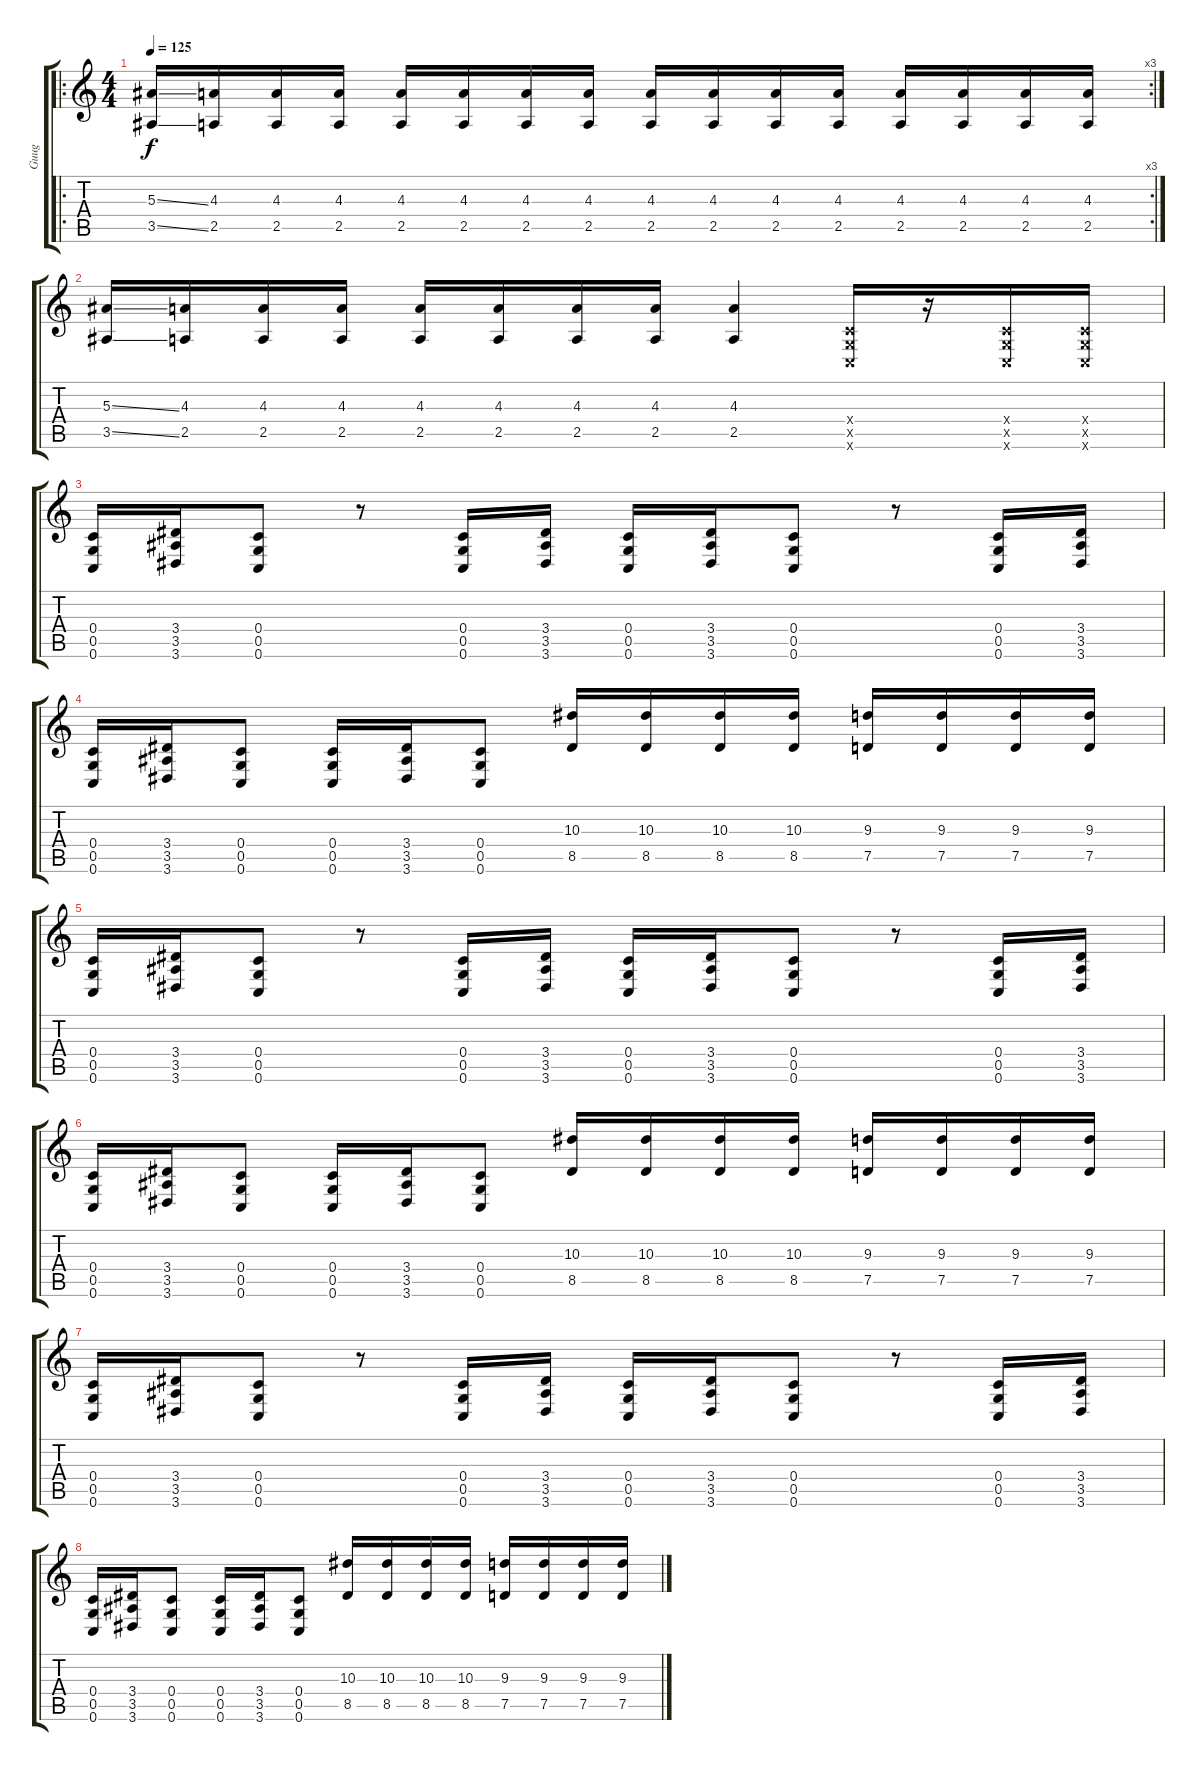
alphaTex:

\track ("Guug" "Guug") {instrument overdrivenguitar}
\staff {score tabs}
\tuning (D4 A3 F3 C3 G2 C2) {hide}
\ro
\rc 3
\ts (4 4)
\tempo 125
\clef g2
\ks c
(5.3{ss} 3.5{ss}).16{dy f instrument overdrivenguitar} (4.3 2.5).16 (4.3 2.5).16 (4.3 2.5).16 (4.3 2.5).16 (4.3 2.5).16 (4.3 2.5).16 (4.3 2.5).16 (4.3 2.5).16 (4.3 2.5).16 (4.3 2.5).16 (4.3 2.5).16 (4.3 2.5).16 (4.3 2.5).16 (4.3 2.5).16 (4.3 2.5).16 |
(5.3{ss} 3.5{ss}).16 (4.3 2.5).16 (4.3 2.5).16 (4.3 2.5).16 (4.3 2.5).16 (4.3 2.5).16 (4.3 2.5).16 (4.3 2.5).16 (4.3 2.5).4 (0.4{x} 0.5{x} 0.6{x}).16 r.16 (0.4{x} 0.5{x} 0.6{x}).16 (0.4{x} 0.5{x} 0.6{x}).16 |
(0.4 0.5 0.6).16 (3.4 3.5 3.6).16 (0.4 0.5 0.6).8 r.8 (0.4 0.5 0.6).16 (3.4 3.5 3.6).16 (0.4 0.5 0.6).16 (3.4 3.5 3.6).16 (0.4 0.5 0.6).8 r.8 (0.4 0.5 0.6).16 (3.4 3.5 3.6).16 |
(0.4 0.5 0.6).16 (3.4 3.5 3.6).16 (0.4 0.5 0.6).8 (0.4 0.5 0.6).16 (3.4 3.5 3.6).16 (0.4 0.5 0.6).8 (10.3 8.5).16 (10.3 8.5).16 (10.3 8.5).16 (10.3 8.5).16 (9.3 7.5).16 (9.3 7.5).16 (9.3 7.5).16 (9.3 7.5).16 |
(0.4 0.5 0.6).16 (3.4 3.5 3.6).16 (0.4 0.5 0.6).8 r.8 (0.4 0.5 0.6).16 (3.4 3.5 3.6).16 (0.4 0.5 0.6).16 (3.4 3.5 3.6).16 (0.4 0.5 0.6).8 r.8 (0.4 0.5 0.6).16 (3.4 3.5 3.6).16 |
(0.4 0.5 0.6).16 (3.4 3.5 3.6).16 (0.4 0.5 0.6).8 (0.4 0.5 0.6).16 (3.4 3.5 3.6).16 (0.4 0.5 0.6).8 (10.3 8.5).16 (10.3 8.5).16 (10.3 8.5).16 (10.3 8.5).16 (9.3 7.5).16 (9.3 7.5).16 (9.3 7.5).16 (9.3 7.5).16 |
(0.4 0.5 0.6).16 (3.4 3.5 3.6).16 (0.4 0.5 0.6).8 r.8 (0.4 0.5 0.6).16 (3.4 3.5 3.6).16 (0.4 0.5 0.6).16 (3.4 3.5 3.6).16 (0.4 0.5 0.6).8 r.8 (0.4 0.5 0.6).16 (3.4 3.5 3.6).16 |
(0.4 0.5 0.6).16 (3.4 3.5 3.6).16 (0.4 0.5 0.6).8 (0.4 0.5 0.6).16 (3.4 3.5 3.6).16 (0.4 0.5 0.6).8 (10.3 8.5).16 (10.3 8.5).16 (10.3 8.5).16 (10.3 8.5).16 (9.3 7.5).16 (9.3 7.5).16 (9.3 7.5).16 (9.3 7.5).16
